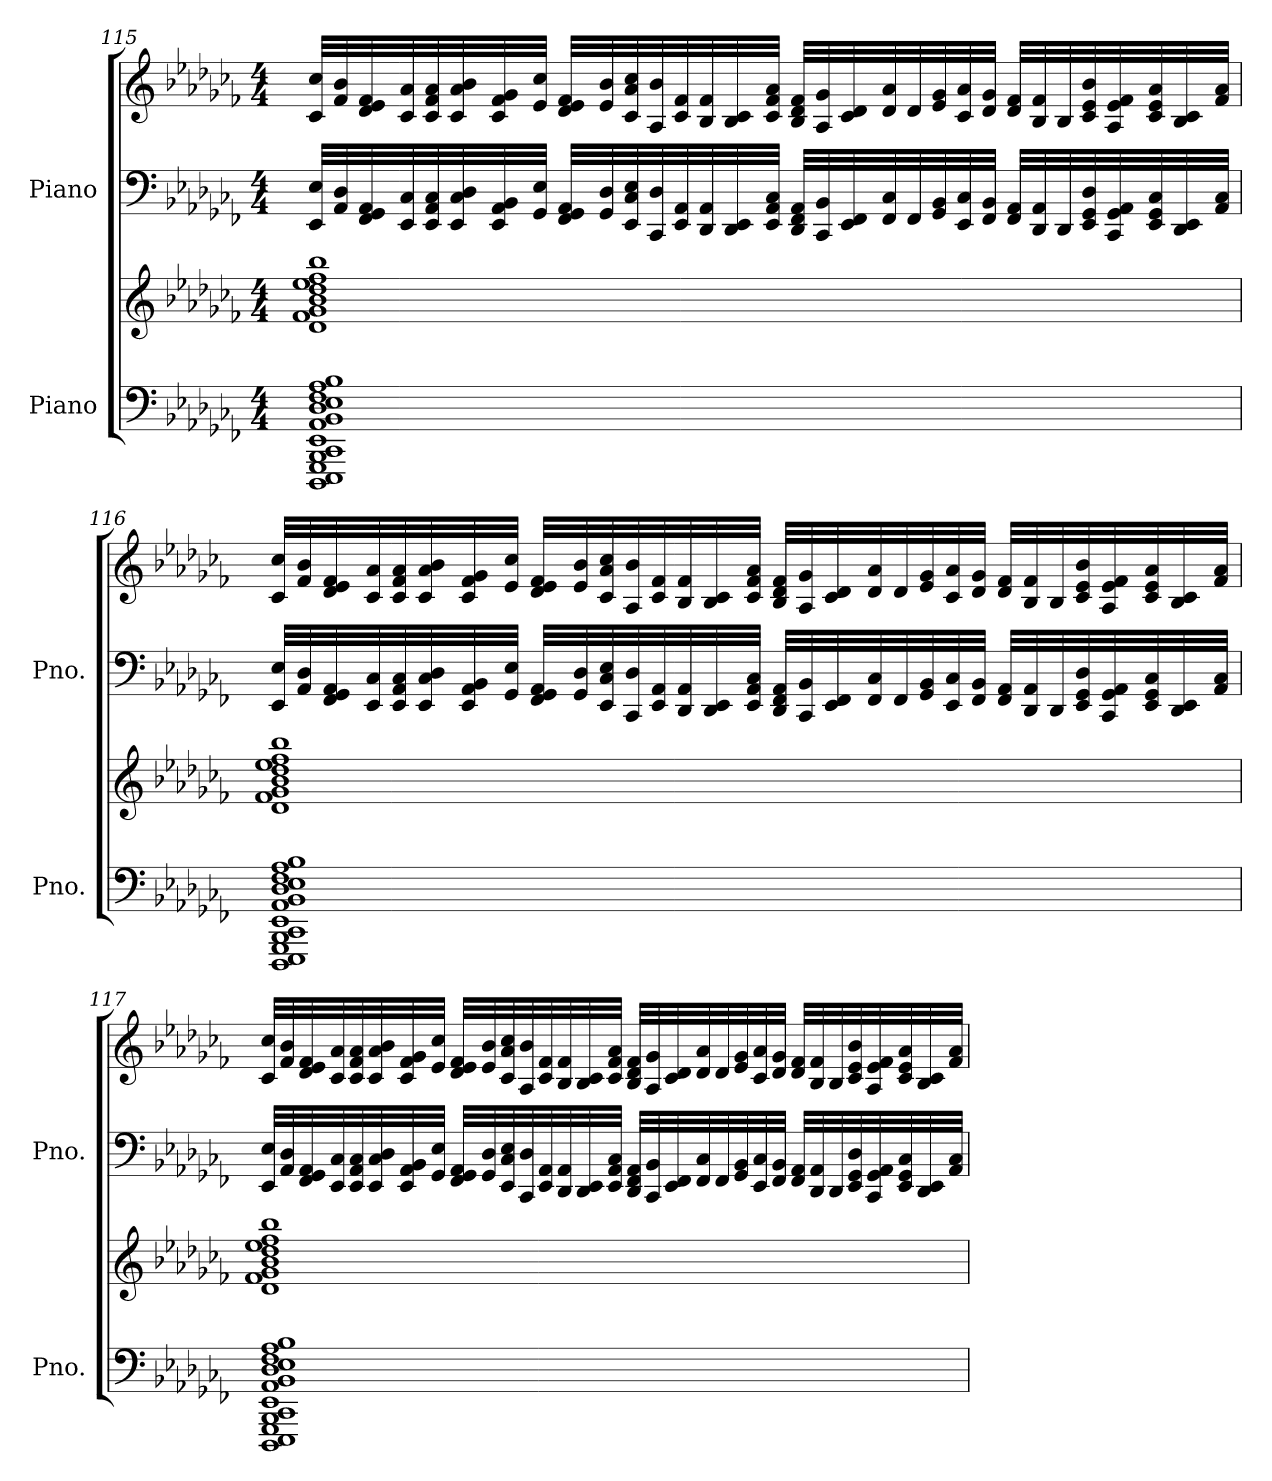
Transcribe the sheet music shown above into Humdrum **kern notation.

**kern	**kern	**kern	**kern
*part2	*part2	*part1	*part1
*staff4	*staff3	*staff2	*staff1
*I"Piano	*	*I"Piano	*
*I'Pno.	*	*I'Pno.	*
!!LO:LB:g=z
*clefF4	*clefG2	*clefF4	*clefG2
*ITrd14c24	*ITrd14c24	*ITrd-21c-36	*ITrd-21c-36
*k[b-e-a-d-g-c-f-]	*k[b-e-a-d-g-c-f-]	*k[b-e-a-d-g-c-f-]	*k[b-e-a-d-g-c-f-]
*M4/4	*M4/4	*M4/4	*M4/4
=115	=115	=115	=115
1DDDDD- 1EEEEE- 1GGGGG- 1BBBBB- 1CCCC- 1EEEE- 1AAAA- 1BBBB- 1DDD- 1EEE- 1FFF- 1AAA- 1BBB-	1DD- 1FF- 1GG- 1BB- 1D- 1E- 1F- 1B-	32ee-/ 32eee-/LLL	32cccc-/ 32ccccc-/LLL
.	.	32aa-/ 32ddd-/	32ffff-/ 32bbbb-/
.	.	32ff-/ 32gg-/ 32aa-/	32dddd-/ 32eeee-/ 32ffff-/
.	.	32ee-/ 32ccc-/	32cccc-/ 32aaaa-/
.	.	32ee-/ 32aa-/ 32ccc-/	32cccc-/ 32ffff-/ 32aaaa-/
.	.	32ee-/ 32ccc-/ 32ddd-/	32cccc-/ 32aaaa-/ 32bbbb-/
.	.	32ee-/ 32aa-/ 32bb-/	32cccc-/ 32ffff-/ 32gggg-/
.	.	32gg-/ 32eee-/JJJ	32eeee-/ 32ccccc-/JJJ
.	.	32ff-/ 32gg-/ 32aa-/LLL	32dddd-/ 32eeee-/ 32ffff-/LLL
.	.	32gg-/ 32ddd-/	32eeee-/ 32bbbb-/
.	.	32ee-/ 32ccc-/ 32eee-/	32cccc-/ 32aaaa-/ 32ccccc-/
.	.	32cc-/ 32ddd-/	32aaa-/ 32bbbb-/
.	.	32ee-/ 32aa-/	32cccc-/ 32ffff-/
.	.	32dd-/ 32aa-/	32bbb-/ 32ffff-/
.	.	32dd-/ 32ee-/	32bbb-/ 32cccc-/
.	.	32ee-/ 32aa-/ 32ccc-/JJJ	32cccc-/ 32ffff-/ 32aaaa-/JJJ
.	.	32dd-/ 32ff-/ 32aa-/LLL	32bbb-/ 32dddd-/ 32ffff-/LLL
.	.	32cc-/ 32bb-/	32aaa-/ 32gggg-/
.	.	32ee-/ 32ff-/	32cccc-/ 32dddd-/
.	.	32ff-/ 32ccc-/	32dddd-/ 32aaaa-/
.	.	32ff-/	32dddd-/
.	.	32gg-/ 32bb-/	32eeee-/ 32gggg-/
.	.	32ee-/ 32ccc-/	32cccc-/ 32aaaa-/
.	.	32ff-/ 32bb-/JJJ	32dddd-/ 32gggg-/JJJ
.	.	32ff-/ 32aa-/LLL	32dddd-/ 32ffff-/LLL
.	.	32dd-/ 32aa-/	32bbb-/ 32ffff-/
.	.	32dd-/	32bbb-/
.	.	32ee-/ 32gg-/ 32ddd-/	32cccc-/ 32eeee-/ 32bbbb-/
.	.	32cc-/ 32gg-/ 32aa-/	32aaa-/ 32eeee-/ 32ffff-/
.	.	32ee-/ 32gg-/ 32ccc-/	32cccc-/ 32eeee-/ 32aaaa-/
.	.	32dd-/ 32ee-/	32bbb-/ 32cccc-/
.	.	32aa-/ 32ccc-/JJJ	32ffff-/ 32aaaa-/JJJ
!!LO:LB:g=z
=116	=116	=116	=116
1DDDDD- 1EEEEE- 1GGGGG- 1BBBBB- 1CCCC- 1EEEE- 1AAAA- 1BBBB- 1DDD- 1EEE- 1FFF- 1AAA- 1BBB-	1DD- 1FF- 1GG- 1BB- 1D- 1E- 1F- 1B-	32ee-/ 32eee-/LLL	32cccc-/ 32ccccc-/LLL
.	.	32aa-/ 32ddd-/	32ffff-/ 32bbbb-/
.	.	32ff-/ 32gg-/ 32aa-/	32dddd-/ 32eeee-/ 32ffff-/
.	.	32ee-/ 32ccc-/	32cccc-/ 32aaaa-/
.	.	32ee-/ 32aa-/ 32ccc-/	32cccc-/ 32ffff-/ 32aaaa-/
.	.	32ee-/ 32ccc-/ 32ddd-/	32cccc-/ 32aaaa-/ 32bbbb-/
.	.	32ee-/ 32aa-/ 32bb-/	32cccc-/ 32ffff-/ 32gggg-/
.	.	32gg-/ 32eee-/JJJ	32eeee-/ 32ccccc-/JJJ
.	.	32ff-/ 32gg-/ 32aa-/LLL	32dddd-/ 32eeee-/ 32ffff-/LLL
.	.	32gg-/ 32ddd-/	32eeee-/ 32bbbb-/
.	.	32ee-/ 32ccc-/ 32eee-/	32cccc-/ 32aaaa-/ 32ccccc-/
.	.	32cc-/ 32ddd-/	32aaa-/ 32bbbb-/
.	.	32ee-/ 32aa-/	32cccc-/ 32ffff-/
.	.	32dd-/ 32aa-/	32bbb-/ 32ffff-/
.	.	32dd-/ 32ee-/	32bbb-/ 32cccc-/
.	.	32ee-/ 32aa-/ 32ccc-/JJJ	32cccc-/ 32ffff-/ 32aaaa-/JJJ
.	.	32dd-/ 32ff-/ 32aa-/LLL	32bbb-/ 32dddd-/ 32ffff-/LLL
.	.	32cc-/ 32bb-/	32aaa-/ 32gggg-/
.	.	32ee-/ 32ff-/	32cccc-/ 32dddd-/
.	.	32ff-/ 32ccc-/	32dddd-/ 32aaaa-/
.	.	32ff-/	32dddd-/
.	.	32gg-/ 32bb-/	32eeee-/ 32gggg-/
.	.	32ee-/ 32ccc-/	32cccc-/ 32aaaa-/
.	.	32ff-/ 32bb-/JJJ	32dddd-/ 32gggg-/JJJ
.	.	32ff-/ 32aa-/LLL	32dddd-/ 32ffff-/LLL
.	.	32dd-/ 32aa-/	32bbb-/ 32ffff-/
.	.	32dd-/	32bbb-/
.	.	32ee-/ 32gg-/ 32ddd-/	32cccc-/ 32eeee-/ 32bbbb-/
.	.	32cc-/ 32gg-/ 32aa-/	32aaa-/ 32eeee-/ 32ffff-/
.	.	32ee-/ 32gg-/ 32ccc-/	32cccc-/ 32eeee-/ 32aaaa-/
.	.	32dd-/ 32ee-/	32bbb-/ 32cccc-/
.	.	32aa-/ 32ccc-/JJJ	32ffff-/ 32aaaa-/JJJ
!!LO:PB:g=z
=117	=117	=117	=117
1DDDDD- 1EEEEE- 1GGGGG- 1BBBBB- 1CCCC- 1EEEE- 1AAAA- 1BBBB- 1DDD- 1EEE- 1FFF- 1AAA- 1BBB-	1DD- 1FF- 1GG- 1BB- 1D- 1E- 1F- 1B-	32ee-/ 32eee-/LLL	32cccc-/ 32ccccc-/LLL
.	.	32aa-/ 32ddd-/	32ffff-/ 32bbbb-/
.	.	32ff-/ 32gg-/ 32aa-/	32dddd-/ 32eeee-/ 32ffff-/
.	.	32ee-/ 32ccc-/	32cccc-/ 32aaaa-/
.	.	32ee-/ 32aa-/ 32ccc-/	32cccc-/ 32ffff-/ 32aaaa-/
.	.	32ee-/ 32ccc-/ 32ddd-/	32cccc-/ 32aaaa-/ 32bbbb-/
.	.	32ee-/ 32aa-/ 32bb-/	32cccc-/ 32ffff-/ 32gggg-/
.	.	32gg-/ 32eee-/JJJ	32eeee-/ 32ccccc-/JJJ
.	.	32ff-/ 32gg-/ 32aa-/LLL	32dddd-/ 32eeee-/ 32ffff-/LLL
.	.	32gg-/ 32ddd-/	32eeee-/ 32bbbb-/
.	.	32ee-/ 32ccc-/ 32eee-/	32cccc-/ 32aaaa-/ 32ccccc-/
.	.	32cc-/ 32ddd-/	32aaa-/ 32bbbb-/
.	.	32ee-/ 32aa-/	32cccc-/ 32ffff-/
.	.	32dd-/ 32aa-/	32bbb-/ 32ffff-/
.	.	32dd-/ 32ee-/	32bbb-/ 32cccc-/
.	.	32ee-/ 32aa-/ 32ccc-/JJJ	32cccc-/ 32ffff-/ 32aaaa-/JJJ
.	.	32dd-/ 32ff-/ 32aa-/LLL	32bbb-/ 32dddd-/ 32ffff-/LLL
.	.	32cc-/ 32bb-/	32aaa-/ 32gggg-/
.	.	32ee-/ 32ff-/	32cccc-/ 32dddd-/
.	.	32ff-/ 32ccc-/	32dddd-/ 32aaaa-/
.	.	32ff-/	32dddd-/
.	.	32gg-/ 32bb-/	32eeee-/ 32gggg-/
.	.	32ee-/ 32ccc-/	32cccc-/ 32aaaa-/
.	.	32ff-/ 32bb-/JJJ	32dddd-/ 32gggg-/JJJ
.	.	32ff-/ 32aa-/LLL	32dddd-/ 32ffff-/LLL
.	.	32dd-/ 32aa-/	32bbb-/ 32ffff-/
.	.	32dd-/	32bbb-/
.	.	32ee-/ 32gg-/ 32ddd-/	32cccc-/ 32eeee-/ 32bbbb-/
.	.	32cc-/ 32gg-/ 32aa-/	32aaa-/ 32eeee-/ 32ffff-/
.	.	32ee-/ 32gg-/ 32ccc-/	32cccc-/ 32eeee-/ 32aaaa-/
.	.	32dd-/ 32ee-/	32bbb-/ 32cccc-/
.	.	32aa-/ 32ccc-/JJJ	32ffff-/ 32aaaa-/JJJ
=	=	=	=
*-	*-	*-	*-
